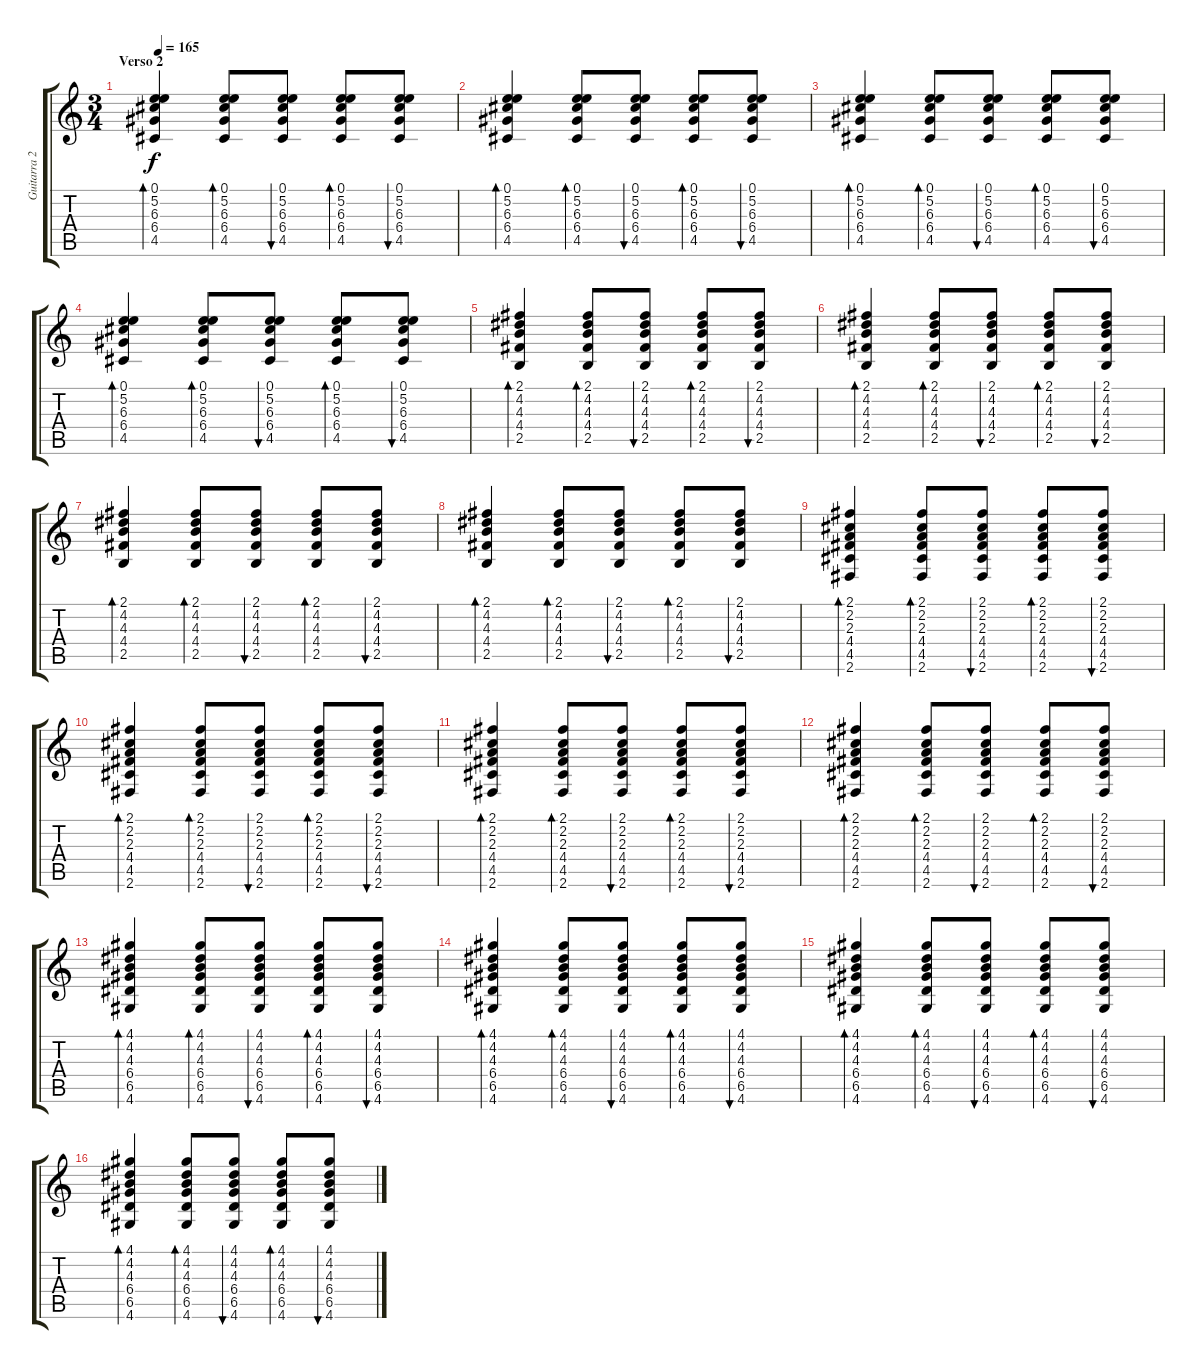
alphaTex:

\track ("Guitarra 2" "Guitarra 2") {instrument overdrivenguitar}
\staff {score tabs}
\tuning (E4 B3 G3 D3 A2 E2) {hide}
\ts (3 4)
\section ("" "Verso 2")
\tempo 165
\clef g2
\ks c
(0.1 5.2 6.3 6.4 4.5).4{bd 60 dy f} (0.1 5.2 6.3 6.4 4.5).8{bd 60} (0.1 5.2 6.3 6.4 4.5).8{bu 60} (0.1 5.2 6.3 6.4 4.5).8{bd 60} (0.1 5.2 6.3 6.4 4.5).8{bu 60} |
(0.1 5.2 6.3 6.4 4.5).4{bd 60} (0.1 5.2 6.3 6.4 4.5).8{bd 60} (0.1 5.2 6.3 6.4 4.5).8{bu 60} (0.1 5.2 6.3 6.4 4.5).8{bd 60} (0.1 5.2 6.3 6.4 4.5).8{bu 60} |
(0.1 5.2 6.3 6.4 4.5).4{bd 60} (0.1 5.2 6.3 6.4 4.5).8{bd 60} (0.1 5.2 6.3 6.4 4.5).8{bu 60} (0.1 5.2 6.3 6.4 4.5).8{bd 60} (0.1 5.2 6.3 6.4 4.5).8{bu 60} |
(0.1 5.2 6.3 6.4 4.5).4{bd 60} (0.1 5.2 6.3 6.4 4.5).8{bd 60} (0.1 5.2 6.3 6.4 4.5).8{bu 60} (0.1 5.2 6.3 6.4 4.5).8{bd 60} (0.1 5.2 6.3 6.4 4.5).8{bu 60} |
(2.1 4.2 4.3 4.4 2.5).4{bd 60} (2.1 4.2 4.3 4.4 2.5).8{bd 60} (2.1 4.2 4.3 4.4 2.5).8{bu 60} (2.1 4.2 4.3 4.4 2.5).8{bd 60} (2.1 4.2 4.3 4.4 2.5).8{bu 60} |
(2.1 4.2 4.3 4.4 2.5).4{bd 60} (2.1 4.2 4.3 4.4 2.5).8{bd 60} (2.1 4.2 4.3 4.4 2.5).8{bu 60} (2.1 4.2 4.3 4.4 2.5).8{bd 60} (2.1 4.2 4.3 4.4 2.5).8{bu 60} |
(2.1 4.2 4.3 4.4 2.5).4{bd 60} (2.1 4.2 4.3 4.4 2.5).8{bd 60} (2.1 4.2 4.3 4.4 2.5).8{bu 60} (2.1 4.2 4.3 4.4 2.5).8{bd 60} (2.1 4.2 4.3 4.4 2.5).8{bu 60} |
(2.1 4.2 4.3 4.4 2.5).4{bd 60} (2.1 4.2 4.3 4.4 2.5).8{bd 60} (2.1 4.2 4.3 4.4 2.5).8{bu 60} (2.1 4.2 4.3 4.4 2.5).8{bd 60} (2.1 4.2 4.3 4.4 2.5).8{bu 60} |
(2.1 2.2 2.3 4.4 4.5 2.6).4{bd 60} (2.1 2.2 2.3 4.4 4.5 2.6).8{bd 60} (2.1 2.2 2.3 4.4 4.5 2.6).8{bu 60} (2.1 2.2 2.3 4.4 4.5 2.6).8{bd 60} (2.1 2.2 2.3 4.4 4.5 2.6).8{bu 60} |
(2.1 2.2 2.3 4.4 4.5 2.6).4{bd 60} (2.1 2.2 2.3 4.4 4.5 2.6).8{bd 60} (2.1 2.2 2.3 4.4 4.5 2.6).8{bu 60} (2.1 2.2 2.3 4.4 4.5 2.6).8{bd 60} (2.1 2.2 2.3 4.4 4.5 2.6).8{bu 60} |
(2.1 2.2 2.3 4.4 4.5 2.6).4{bd 60} (2.1 2.2 2.3 4.4 4.5 2.6).8{bd 60} (2.1 2.2 2.3 4.4 4.5 2.6).8{bu 60} (2.1 2.2 2.3 4.4 4.5 2.6).8{bd 60} (2.1 2.2 2.3 4.4 4.5 2.6).8{bu 60} |
(2.1 2.2 2.3 4.4 4.5 2.6).4{bd 60} (2.1 2.2 2.3 4.4 4.5 2.6).8{bd 60} (2.1 2.2 2.3 4.4 4.5 2.6).8{bu 60} (2.1 2.2 2.3 4.4 4.5 2.6).8{bd 60} (2.1 2.2 2.3 4.4 4.5 2.6).8{bu 60} |
(4.1 4.2 4.3 6.4 6.5 4.6).4{bd 60} (4.1 4.2 4.3 6.4 6.5 4.6).8{bd 60} (4.1 4.2 4.3 6.4 6.5 4.6).8{bu 60} (4.1 4.2 4.3 6.4 6.5 4.6).8{bd 60} (4.1 4.2 4.3 6.4 6.5 4.6).8{bu 60} |
(4.1 4.2 4.3 6.4 6.5 4.6).4{bd 60} (4.1 4.2 4.3 6.4 6.5 4.6).8{bd 60} (4.1 4.2 4.3 6.4 6.5 4.6).8{bu 60} (4.1 4.2 4.3 6.4 6.5 4.6).8{bd 60} (4.1 4.2 4.3 6.4 6.5 4.6).8{bu 60} |
(4.1 4.2 4.3 6.4 6.5 4.6).4{bd 60} (4.1 4.2 4.3 6.4 6.5 4.6).8{bd 60} (4.1 4.2 4.3 6.4 6.5 4.6).8{bu 60} (4.1 4.2 4.3 6.4 6.5 4.6).8{bd 60} (4.1 4.2 4.3 6.4 6.5 4.6).8{bu 60} |
(4.1 4.2 4.3 6.4 6.5 4.6).4{bd 60} (4.1 4.2 4.3 6.4 6.5 4.6).8{bd 60} (4.1 4.2 4.3 6.4 6.5 4.6).8{bu 60} (4.1 4.2 4.3 6.4 6.5 4.6).8{bd 60} (4.1 4.2 4.3 6.4 6.5 4.6).8{bu 60}
